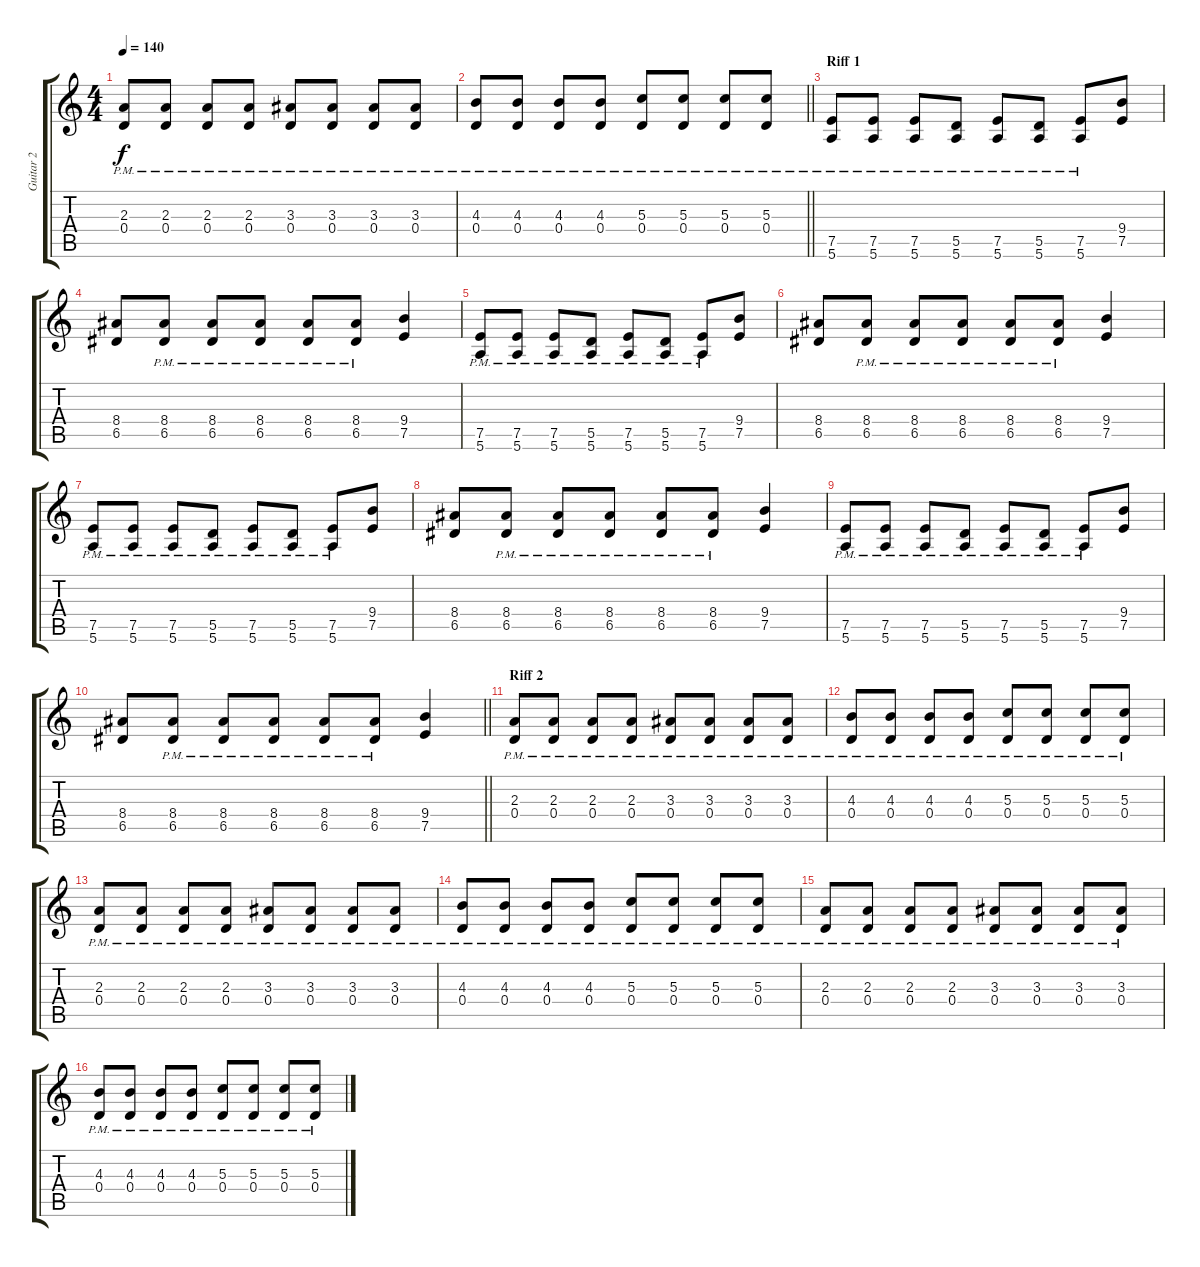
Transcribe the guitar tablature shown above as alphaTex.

\track ("Guitar 2" "Guitar 2") {instrument distortionguitar}
\staff {score tabs}
\tuning (E4 B3 G3 D3 A2 E2) {hide}
\ts (4 4)
\tempo 140
\clef g2
\ks c
(2.3 0.4{pm}).8{dy f} (2.3 0.4{pm}).8 (2.3 0.4{pm}).8 (2.3 0.4{pm}).8 (3.3 0.4{pm}).8 (3.3 0.4{pm}).8 (3.3 0.4{pm}).8 (3.3 0.4{pm}).8 |
\barLineRight lightlight
(4.3 0.4{pm}).8 (4.3 0.4{pm}).8 (4.3 0.4{pm}).8 (4.3 0.4{pm}).8 (5.3 0.4{pm}).8 (5.3 0.4{pm}).8 (5.3 0.4{pm}).8 (5.3 0.4{pm}).8 |
\section ("" "Riff 1")
(7.5 5.6{pm}).8 (7.5 5.6{pm}).8 (7.5 5.6{pm}).8 (5.5 5.6{pm}).8 (7.5 5.6{pm}).8 (5.5 5.6{pm}).8 (7.5 5.6{pm}).8 (9.4 7.5).8 |
(8.4 6.5).8 (8.4{pm} 6.5).8 (8.4{pm} 6.5).8 (8.4{pm} 6.5).8 (8.4{pm} 6.5).8 (8.4{pm} 6.5).8 (9.4 7.5).4 |
(7.5 5.6{pm}).8 (7.5 5.6{pm}).8 (7.5 5.6{pm}).8 (5.5 5.6{pm}).8 (7.5 5.6{pm}).8 (5.5 5.6{pm}).8 (7.5 5.6{pm}).8 (9.4 7.5).8 |
(8.4 6.5).8 (8.4{pm} 6.5).8 (8.4{pm} 6.5).8 (8.4{pm} 6.5).8 (8.4{pm} 6.5).8 (8.4{pm} 6.5).8 (9.4 7.5).4 |
(7.5 5.6{pm}).8 (7.5 5.6{pm}).8 (7.5 5.6{pm}).8 (5.5 5.6{pm}).8 (7.5 5.6{pm}).8 (5.5 5.6{pm}).8 (7.5 5.6{pm}).8 (9.4 7.5).8 |
(8.4 6.5).8 (8.4{pm} 6.5).8 (8.4{pm} 6.5).8 (8.4{pm} 6.5).8 (8.4{pm} 6.5).8 (8.4{pm} 6.5).8 (9.4 7.5).4 |
(7.5 5.6{pm}).8 (7.5 5.6{pm}).8 (7.5 5.6{pm}).8 (5.5 5.6{pm}).8 (7.5 5.6{pm}).8 (5.5 5.6{pm}).8 (7.5 5.6{pm}).8 (9.4 7.5).8 |
\barLineRight lightlight
(8.4 6.5).8 (8.4{pm} 6.5).8 (8.4{pm} 6.5).8 (8.4{pm} 6.5).8 (8.4{pm} 6.5).8 (8.4{pm} 6.5).8 (9.4 7.5).4 |
\section ("" "Riff 2")
(2.3 0.4{pm}).8 (2.3 0.4{pm}).8 (2.3 0.4{pm}).8 (2.3 0.4{pm}).8 (3.3 0.4{pm}).8 (3.3 0.4{pm}).8 (3.3 0.4{pm}).8 (3.3 0.4{pm}).8 |
(4.3 0.4{pm}).8 (4.3 0.4{pm}).8 (4.3 0.4{pm}).8 (4.3 0.4{pm}).8 (5.3 0.4{pm}).8 (5.3 0.4{pm}).8 (5.3 0.4{pm}).8 (5.3 0.4{pm}).8 |
(2.3 0.4{pm}).8 (2.3 0.4{pm}).8 (2.3 0.4{pm}).8 (2.3 0.4{pm}).8 (3.3 0.4{pm}).8 (3.3 0.4{pm}).8 (3.3 0.4{pm}).8 (3.3 0.4{pm}).8 |
(4.3 0.4{pm}).8 (4.3 0.4{pm}).8 (4.3 0.4{pm}).8 (4.3 0.4{pm}).8 (5.3 0.4{pm}).8 (5.3 0.4{pm}).8 (5.3 0.4{pm}).8 (5.3 0.4{pm}).8 |
(2.3 0.4{pm}).8 (2.3 0.4{pm}).8 (2.3 0.4{pm}).8 (2.3 0.4{pm}).8 (3.3 0.4{pm}).8 (3.3 0.4{pm}).8 (3.3 0.4{pm}).8 (3.3 0.4{pm}).8 |
(4.3 0.4{pm}).8 (4.3 0.4{pm}).8 (4.3 0.4{pm}).8 (4.3 0.4{pm}).8 (5.3 0.4{pm}).8 (5.3 0.4{pm}).8 (5.3 0.4{pm}).8 (5.3 0.4{pm}).8
